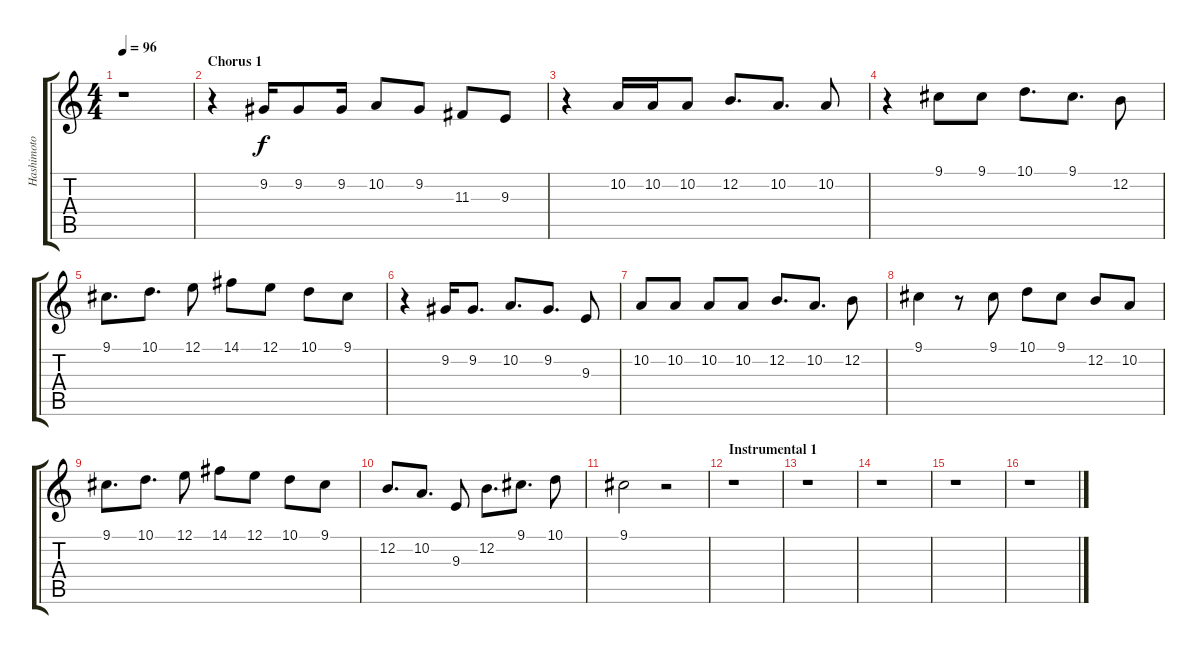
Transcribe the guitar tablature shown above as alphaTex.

\track ("Hashimoto Eriko (voice)" "Hashimoto ") {instrument cello}
\staff {score tabs}
\tuning (E4 B3 G3 D3 A2 E2) {hide}
\ts (4 4)
\tempo 96
\clef g2
\ks c
r.1{dy f} |
\section ("" "Chorus 1")
r.4 9.2.16 9.2.8 9.2.16 10.2.8 9.2.8 11.3.8 9.3.8 |
r.4 10.2.16 10.2.16 10.2.8 12.2.8{d} 10.2.8{d} 10.2.8 |
r.4 9.1.8 9.1.8 10.1.8{d} 9.1.8{d} 12.2.8 |
9.1.8{d} 10.1.8{d} 12.1.8 14.1.8 12.1.8 10.1.8 9.1.8 |
r.4 9.2.16 9.2.8{d} 10.2.8{d} 9.2.8{d} 9.3.8 |
10.2.8 10.2.8 10.2.8 10.2.8 12.2.8{d} 10.2.8{d} 12.2.8 |
9.1.4 r.8 9.1.8 10.1.8 9.1.8 12.2.8 10.2.8 |
9.1.8{d} 10.1.8{d} 12.1.8 14.1.8 12.1.8 10.1.8 9.1.8 |
12.2.8{d} 10.2.8{d} 9.3.8 12.2.8{d} 9.1.8{d} 10.1.8 |
9.1.2 r.2 |
\section ("" "Instrumental 1")
r.1 |
r.1 |
r.1 |
r.1 |
r.1
